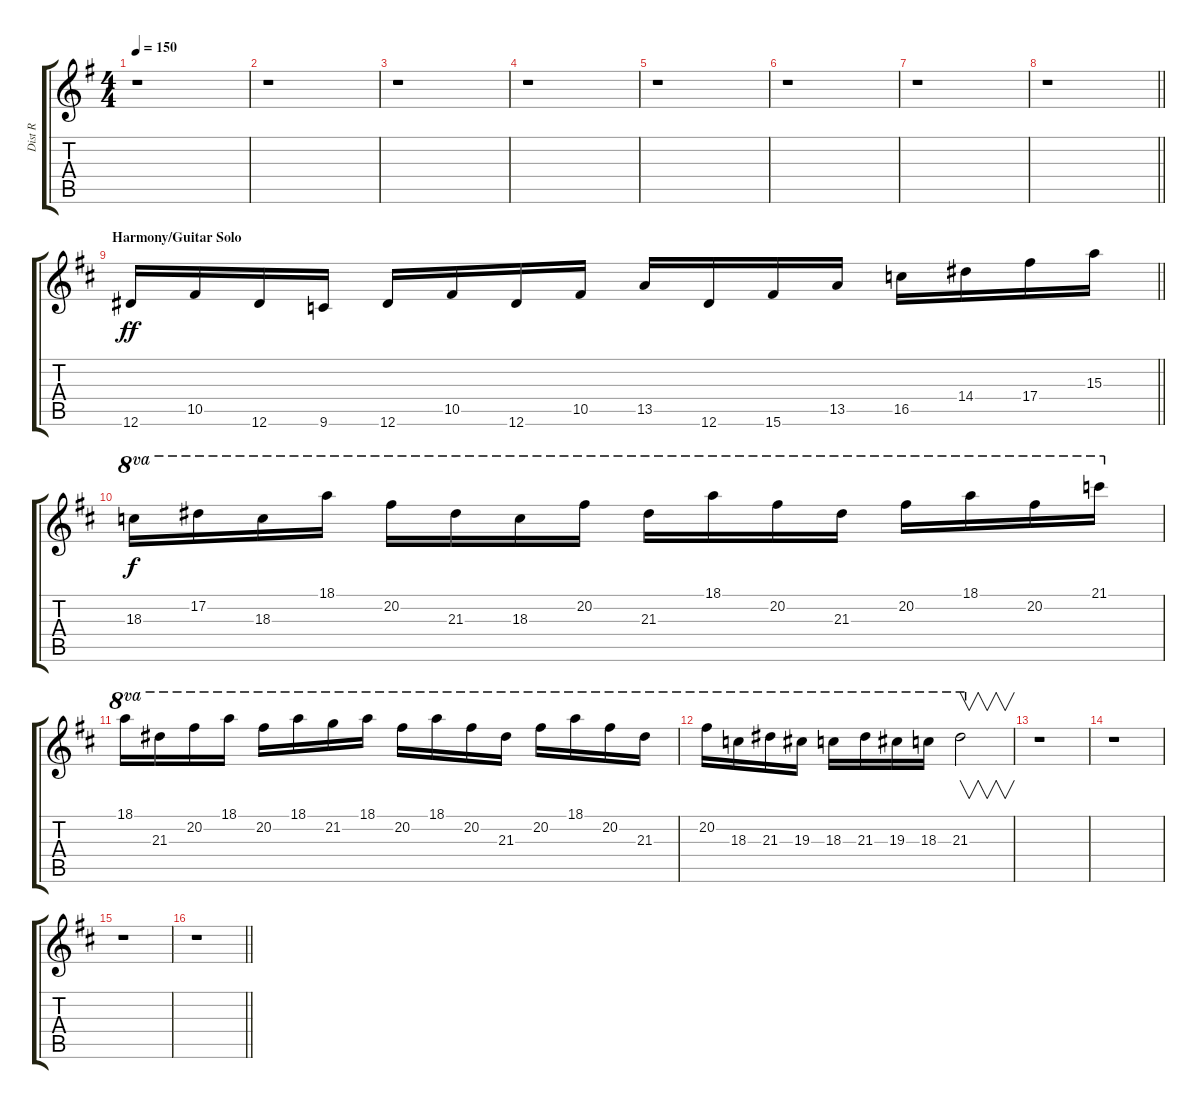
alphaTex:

\track ("Dist R" "Dist R") {instrument distortionguitar}
\staff {score tabs}
\tuning (Eb4 Bb3 Gb3 Db3 Ab2 Eb2) {hide}
\ts (4 4)
\tempo 150
\clef g2
\ks g
r.1{dy ff instrument distortionguitar} |
r.1 |
r.1 |
r.1 |
r.1 |
r.1 |
r.1 |
\barLineRight lightlight
r.1 |
\section ("" "Harmony/Guitar Solo")
\barLineRight lightlight
\ks d
12.6.16 10.5.16 12.6.16 9.6.16 12.6.16 10.5.16 12.6.16 10.5.16 13.5.16 12.6.16 15.6.16 13.5.16 16.5.16 14.4.16 17.4.16 15.3.16 |
18.3.16{ot 8va dy f} 17.2.16{ot 8va} 18.3.16{ot 8va} 18.1.16{ot 8va} 20.2.16{ot 8va} 21.3.16{ot 8va} 18.3.16{ot 8va} 20.2.16{ot 8va} 21.3.16{ot 8va} 18.1.16{ot 8va} 20.2.16{ot 8va} 21.3.16{ot 8va} 20.2.16{ot 8va} 18.1.16{ot 8va} 20.2.16{ot 8va} 21.1.16{ot 8va} |
18.1.16{ot 8va} 21.3.16{ot 8va} 20.2.16{ot 8va} 18.1.16{ot 8va} 20.2.16{ot 8va} 18.1.16{ot 8va} 21.2.16{ot 8va} 18.1.16{ot 8va} 20.2.16{ot 8va} 18.1.16{ot 8va} 20.2.16{ot 8va} 21.3.16{ot 8va} 20.2.16{ot 8va} 18.1.16{ot 8va} 20.2.16{ot 8va} 21.3.16{ot 8va} |
20.2.16{ot 8va} 18.3.16{ot 8va} 21.3.16{ot 8va} 19.3.16{ot 8va} 18.3.16{ot 8va} 21.3.16{ot 8va} 19.3.16{ot 8va} 18.3.16{ot 8va} 21.3.2{v ot 8va} |
r.1 |
r.1 |
r.1 |
\barLineRight lightlight
r.1
